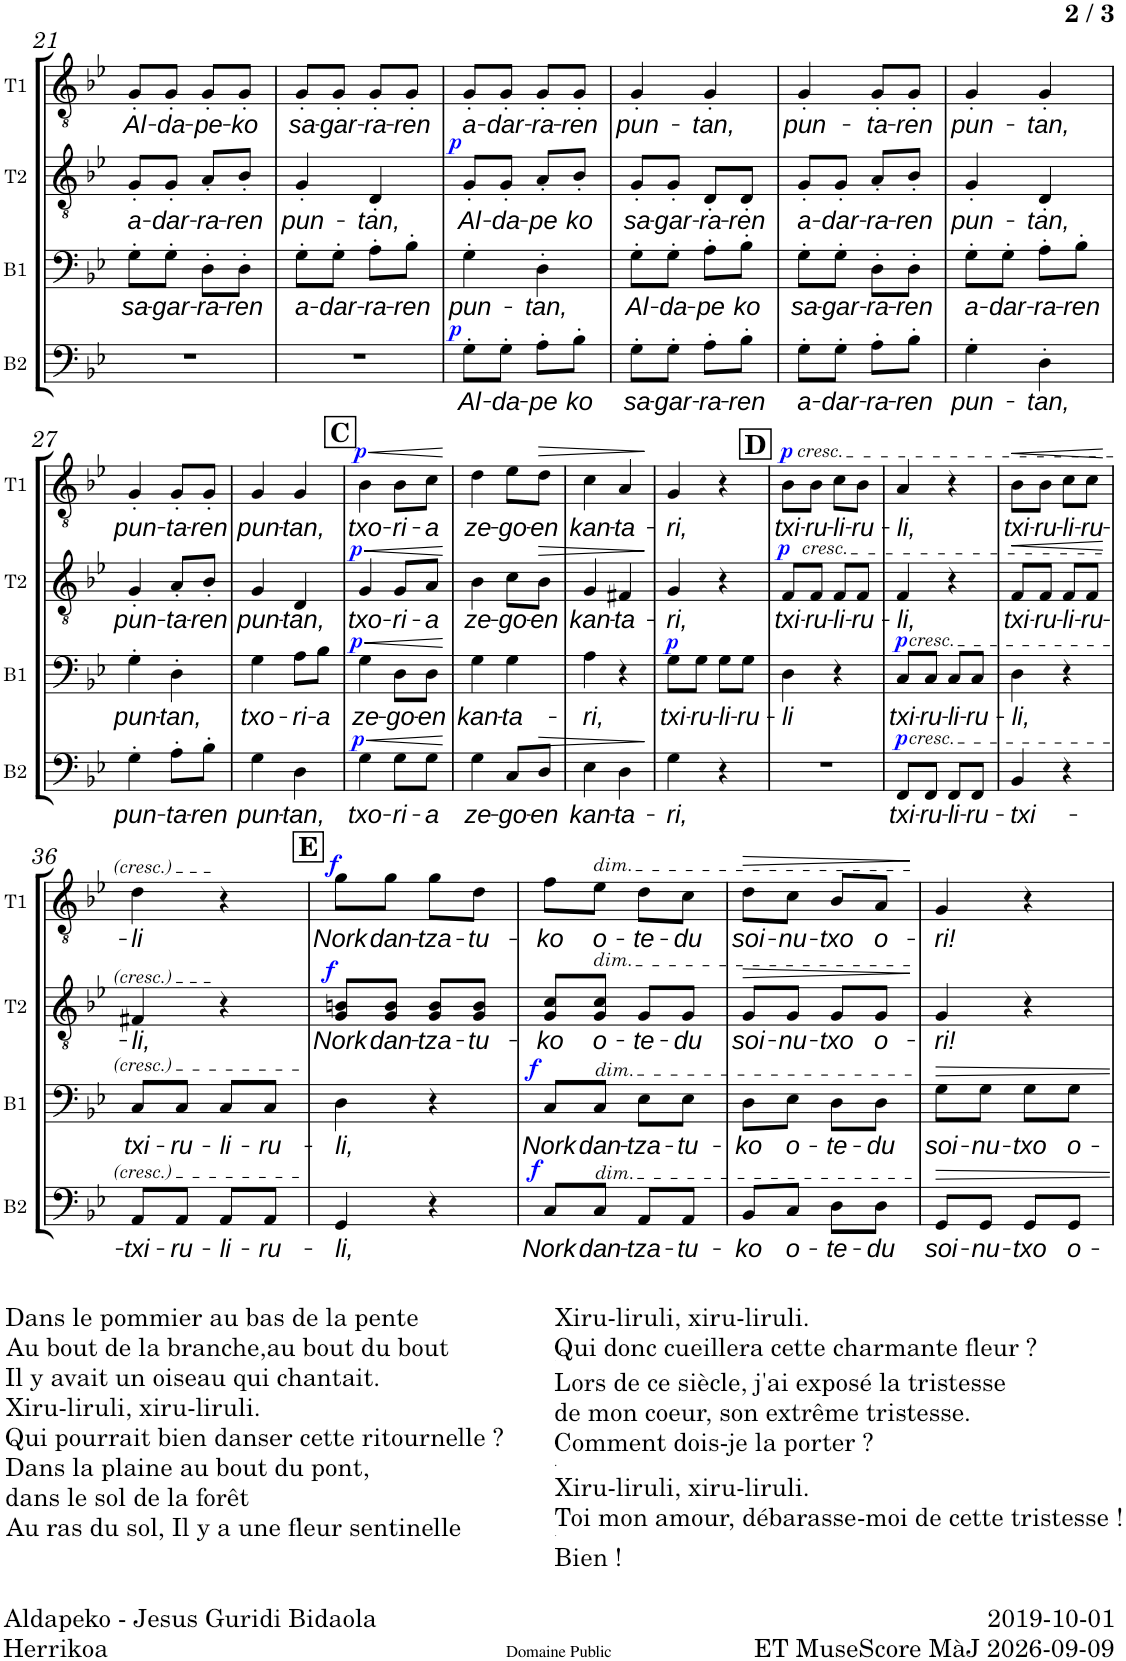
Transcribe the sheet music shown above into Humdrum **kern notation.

**kern	**text	**dynam	**kern	**text	**dynam	**kern	**text	**dynam	**kern	**text	**dynam
*part4	*part4	*part4	*part3	*part3	*part3	*part2	*part2	*part2	*part1	*part1	*part1
*staff4	*staff4	*staff4	*staff3	*staff3	*staff3	*staff2	*staff2	*staff2	*staff1	*staff1	*staff1
*I"Basse	*	*	*I"Baryton	*	*	*I"Ténor 2	*	*	*I"Ténor 1	*	*
*I'B2	*	*	*I'B1	*	*	*I'T2	*	*	*I'T1	*	*
!!LO:PB:g=z
*clefF4	*	*	*clefF4	*	*	*clefGv2	*	*	*clefGv2	*	*
*k[b-e-]	*	*	*k[b-e-]	*	*	*k[b-e-]	*	*	*k[b-e-]	*	*
*M2/4	*	*	*M2/4	*	*	*M2/4	*	*	*M2/4	*	*
=21	=21	=21	=21	=21	=21	=21	=21	=21	=21	=21	=21
!	!	!	!	!LO:LY:b	!	!	!LO:LY:b	!	!	!LO:LY:b	!
2r	.	.	8G'\L	sa-	.	8G'/L	a-	.	8G'/L	Al-	.
!	!	!	!	!LO:LY:b	!	!	!LO:LY:b	!	!	!LO:LY:b	!
.	.	.	8G'\J	-gar-	.	8G'/J	-dar-	.	8G'/J	-da-	.
!	!	!	!	!LO:LY:b	!	!	!LO:LY:b	!	!	!LO:LY:b	!
.	.	.	8D'\L	-ra-	.	8A'/L	-ra-	.	8G'/L	-pe-	.
!	!	!	!	!LO:LY:b	!	!	!LO:LY:b	!	!	!LO:LY:b	!
.	.	.	8D'\J	-ren	.	8B-'/J	-ren	.	8G'/J	-ko	.
=22	=22	=22	=22	=22	=22	=22	=22	=22	=22	=22	=22
!	!	!	!	!LO:LY:b	!	!	!LO:LY:b	!	!	!LO:LY:b	!
2r	.	.	8G'\L	a-	.	4G'/	pun-	.	8G'/L	sa-	.
!	!	!	!	!LO:LY:b	!	!	!	!	!	!LO:LY:b	!
.	.	.	8G'\J	-dar-	.	.	.	.	8G'/J	-gar-	.
!	!	!	!	!LO:LY:b	!	!	!LO:LY:b	!	!	!LO:LY:b	!
.	.	.	8A'\L	-ra-	.	4D'/	-tan,	.	8G'/L	-ra-	.
!	!	!	!	!LO:LY:b	!	!	!	!	!	!LO:LY:b	!
.	.	.	8B-'\J	-ren	.	.	.	.	8G'/J	-ren	.
=23	=23	=23	=23	=23	=23	=23	=23	=23	=23	=23	=23
!	!LO:LY:b	!LO:DY:a	!	!LO:LY:b	!	!	!LO:LY:b	!LO:DY:a	!	!LO:LY:b	!
8G'\L	Al-	p	4G'\	pun-	.	8G'/L	Al-	p	8G'/L	a-	.
!	!LO:LY:b	!	!	!	!	!	!LO:LY:b	!	!	!LO:LY:b	!
8G'\J	-da-	.	.	.	.	8G'/J	-da-	.	8G'/J	-dar-	.
!	!LO:LY:b	!	!	!LO:LY:b	!	!	!LO:LY:b	!	!	!LO:LY:b	!
8A'\L	-pe	.	4D'\	-tan,	.	8A'/L	-pe	.	8G'/L	-ra-	.
!	!LO:LY:b	!	!	!	!	!	!LO:LY:b	!	!	!LO:LY:b	!
8B-'\J	ko	.	.	.	.	8B-'/J	ko	.	8G'/J	-ren	.
=24	=24	=24	=24	=24	=24	=24	=24	=24	=24	=24	=24
!	!LO:LY:b	!	!	!LO:LY:b	!	!	!LO:LY:b	!	!	!LO:LY:b	!
8G'\L	sa-	.	8G'\L	Al-	.	8G'/L	sa-	.	4G'/	pun-	.
!	!LO:LY:b	!	!	!LO:LY:b	!	!	!LO:LY:b	!	!	!	!
8G'\J	-gar-	.	8G'\J	-da-	.	8G'/J	-gar-	.	.	.	.
!	!LO:LY:b	!	!	!LO:LY:b	!	!	!LO:LY:b	!	!	!LO:LY:b	!
8A'\L	-ra-	.	8A'\L	-pe	.	8D'/L	-ra-	.	4G'/	-tan,	.
!	!LO:LY:b	!	!	!LO:LY:b	!	!	!LO:LY:b	!	!	!	!
8B-'\J	-ren	.	8B-'\J	ko	.	8D'/J	-ren	.	.	.	.
=25	=25	=25	=25	=25	=25	=25	=25	=25	=25	=25	=25
!	!LO:LY:b	!	!	!LO:LY:b	!	!	!LO:LY:b	!	!	!LO:LY:b	!
8G'\L	a-	.	8G'\L	sa-	.	8G'/L	a-	.	4G'/	pun-	.
!	!LO:LY:b	!	!	!LO:LY:b	!	!	!LO:LY:b	!	!	!	!
8G'\J	-dar-	.	8G'\J	-gar-	.	8G'/J	-dar-	.	.	.	.
!	!LO:LY:b	!	!	!LO:LY:b	!	!	!LO:LY:b	!	!	!LO:LY:b	!
8A'\L	-ra-	.	8D'\L	-ra-	.	8A'/L	-ra-	.	8G'/L	-ta-	.
!	!LO:LY:b	!	!	!LO:LY:b	!	!	!LO:LY:b	!	!	!LO:LY:b	!
8B-'\J	-ren	.	8D'\J	-ren	.	8B-'/J	-ren	.	8G'/J	-ren	.
=26	=26	=26	=26	=26	=26	=26	=26	=26	=26	=26	=26
!	!LO:LY:b	!	!	!LO:LY:b	!	!	!LO:LY:b	!	!	!LO:LY:b	!
4G'\	pun-	.	8G'\L	a-	.	4G'/	pun-	.	4G'/	pun-	.
!	!	!	!	!LO:LY:b	!	!	!	!	!	!	!
.	.	.	8G'\J	-dar-	.	.	.	.	.	.	.
!	!LO:LY:b	!	!	!LO:LY:b	!	!	!LO:LY:b	!	!	!LO:LY:b	!
4D'\	-tan,	.	8A'\L	-ra-	.	4D'/	-tan,	.	4G'/	-tan,	.
!	!	!	!	!LO:LY:b	!	!	!	!	!	!	!
.	.	.	8B-'\J	-ren	.	.	.	.	.	.	.
!!LO:LB:g=z
=27	=27	=27	=27	=27	=27	=27	=27	=27	=27	=27	=27
!	!LO:LY:b	!	!	!LO:LY:b	!	!	!LO:LY:b	!	!	!LO:LY:b	!
4G'\	pun-	.	4G'\	pun-	.	4G'/	pun-	.	4G'/	pun-	.
!	!LO:LY:b	!	!	!LO:LY:b	!	!	!LO:LY:b	!	!	!LO:LY:b	!
8A'\L	-ta-	.	4D'\	-tan,	.	8A'/L	-ta-	.	8G'/L	-ta-	.
!	!LO:LY:b	!	!	!	!	!	!LO:LY:b	!	!	!LO:LY:b	!
8B-'\J	-ren	.	.	.	.	8B-'/J	-ren	.	8G'/J	-ren	.
=28	=28	=28	=28	=28	=28	=28	=28	=28	=28	=28	=28
!	!LO:LY:b	!	!	!LO:LY:b	!	!	!LO:LY:b	!	!	!LO:LY:b	!
4G\	pun-	.	4G\	txo-	.	4G/	pun-	.	4G/	pun-	.
!	!LO:LY:b	!	!	!LO:LY:b	!	!	!LO:LY:b	!	!	!LO:LY:b	!
4D\	-tan,	.	8A\L	-ri-	.	4D/	-tan,	.	4G/	-tan,	.
!	!	!	!	!LO:LY:b	!	!	!	!	!	!	!
.	.	.	8B-\J	-a	.	.	.	.	.	.	.
!!LO:REH:place=s1:a:B:cj:fs=14:t=C
=29	=29	=29	=29	=29	=29	=29	=29	=29	=29	=29	=29
!	!LO:LY:b	!LO:HP:b	!	!LO:LY:b	!LO:HP:b	!	!LO:LY:b	!LO:HP:b	!	!LO:LY:b	!LO:HP:b
!	!	!LO:DY:n=1:a	!	!	!LO:DY:n=1:a	!	!	!LO:DY:n=1:a	!	!	!LO:DY:n=1:a
4G\	txo-	< p	4G\	ze-	< p	4G/	txo-	< p	4B-\	txo-	< p
!	!LO:LY:b	!	!	!LO:LY:b	!	!	!LO:LY:b	!	!	!LO:LY:b	!
8G\L	-ri-	.	8D\L	-go-	.	8G/L	-ri-	.	8B-\L	-ri-	.
!	!LO:LY:b	!	!	!LO:LY:b	!	!	!LO:LY:b	!	!	!LO:LY:b	!
8G\J	-a	.	8D\J	-en	.	8A/J	-a	.	8c\J	-a	.
.	.	[	.	.	[	.	.	[	.	.	[
=30	=30	=30	=30	=30	=30	=30	=30	=30	=30	=30	=30
!	!LO:LY:b	!	!	!LO:LY:b	!	!	!LO:LY:b	!	!	!LO:LY:b	!
4G\	ze-	.	4G\	kan-	.	4B-\	ze-	.	4d\	ze-	.
!	!LO:LY:b	!	!	!LO:LY:b	!	!	!LO:LY:b	!	!	!LO:LY:b	!
8C/L	-go-	.	4G\	-ta-	.	8c\L	-go-	.	8e-\L	-go-	.
!	!LO:LY:b	!LO:HP:b	!	!	!	!	!LO:LY:b	!LO:HP:b	!	!LO:LY:b	!LO:HP:b
8D/J	-en	>	.	.	.	8B-\J	-en	>	8d\J	-en	>
=31	=31	=31	=31	=31	=31	=31	=31	=31	=31	=31	=31
!	!LO:LY:b	!	!	!LO:LY:b	!	!	!LO:LY:b	!	!	!LO:LY:b	!
4E-\	kan-	.	4A\	-ri,	.	4G/	kan-	.	4c\	kan-	.
!	!LO:LY:b	!	!	!	!	!	!LO:LY:b	!	!	!LO:LY:b	!
4D\	-ta-	.	4r	.	.	4F#X/	-ta-	.	4A/	-ta-	.
.	.	]	.	.	.	.	.	]	.	.	]
=32	=32	=32	=32	=32	=32	=32	=32	=32	=32	=32	=32
!	!LO:LY:b	!	!	!LO:LY:b	!LO:DY:a	!	!LO:LY:b	!	!	!LO:LY:b	!
4G\	-ri,	.	8G\L	txi-	p	4G/	-ri,	.	4G/	-ri,	.
!	!	!	!	!LO:LY:b	!	!	!	!	!	!	!
.	.	.	8G\J	-ru-	.	.	.	.	.	.	.
!	!	!	!	!LO:LY:b	!	!	!	!	!	!	!
4r	.	.	8G\L	-li-	.	4r	.	.	4r	.	.
!	!	!	!	!LO:LY:b	!	!	!	!	!	!	!
.	.	.	8G\J	-ru-	.	.	.	.	.	.	.
!!LO:REH:place=s1:a:B:cj:fs=14:t=D
=33	=33	=33	=33	=33	=33	=33	=33	=33	=33	=33	=33
!	!	!	!	!	!	!	!	!	!LO:TX:a:i:t=cresc.	!	!
!	!	!	!	!	!	!LO:TX:a:i:t=cresc.	!	!	!	!	!
!	!	!	!	!LO:LY:b	!	!	!LO:LY:b	!LO:DY:a	!	!LO:LY:b	!LO:DY:a
2r	.	.	4D\	li	.	8F/L	txi-	p	8B-\L	txi-	p
!	!	!	!	!	!	!	!LO:LY:b	!	!	!LO:LY:b	!
.	.	.	.	.	.	8F/J	-ru-	.	8B-\J	-ru-	.
!	!	!	!	!	!	!	!LO:LY:b	!	!	!LO:LY:b	!
.	.	.	4r	.	.	8F/L	-li-	.	8c\L	-li-	.
!	!	!	!	!	!	!	!LO:LY:b	!	!	!LO:LY:b	!
.	.	.	.	.	.	8F/J	-ru-	.	8B-\J	-ru-	.
=34	=34	=34	=34	=34	=34	=34	=34	=34	=34	=34	=34
!	!	!	!LO:TX:a:i:t=cresc.	!	!	!	!	!	!	!	!
!LO:TX:a:i:t=cresc.	!	!	!	!	!	!	!	!	!	!	!
!	!LO:LY:b	!LO:DY:a	!	!LO:LY:b	!LO:DY:a	!	!LO:LY:b	!	!	!LO:LY:b	!
8FF/L	txi-	p	8C/L	txi-	p	4F/	-li,	.	4A/	-li,	.
!	!LO:LY:b	!	!	!LO:LY:b	!	!	!	!	!	!	!
8FF/J	-ru-	.	8C/J	-ru-	.	.	.	.	.	.	.
!	!LO:LY:b	!	!	!LO:LY:b	!	!	!	!	!	!	!
8FF/L	-li-	.	8C/L	-li-	.	4r	.	.	4r	.	.
!	!LO:LY:b	!	!	!LO:LY:b	!	!	!	!	!	!	!
8FF/J	-ru-	.	8C/J	-ru-	.	.	.	.	.	.	.
=35	=35	=35	=35	=35	=35	=35	=35	=35	=35	=35	=35
!	!LO:LY:b	!	!	!LO:LY:b	!	!	!LO:LY:b	!LO:HP:b	!	!LO:LY:b	!LO:HP:b
4BB-/	txi-	.	4D\	-li,	.	8F/L	txi-	<	8B-\L	txi-	<
!	!	!	!	!	!	!	!LO:LY:b	!	!	!LO:LY:b	!
.	.	.	.	.	.	8F/J	-ru-	.	8B-\J	-ru-	.
!	!	!	!	!	!	!	!LO:LY:b	!	!	!LO:LY:b	!
4r	.	.	4r	.	.	8F/L	-li-	.	8c\L	-li-	.
!	!	!	!	!	!	!	!LO:LY:b	!	!	!LO:LY:b	!
.	.	.	.	.	.	8F/J	-ru-	.	8c\J	-ru-	.
.	.	.	.	.	.	.	.	[	.	.	[
!!LO:LB:g=z
=36	=36	=36	=36	=36	=36	=36	=36	=36	=36	=36	=36
!	!LO:LY:b	!	!	!LO:LY:b	!	!	!LO:LY:b	!	!	!LO:LY:b	!
8AA/L	txi-	.	8C/L	txi-	.	4F#X/	-li,	.	4d\	-li	.
!	!LO:LY:b	!	!	!LO:LY:b	!	!	!	!	!	!	!
8AA/J	-ru-	.	8C/J	-ru-	.	.	.	.	.	.	.
!	!LO:LY:b	!	!	!LO:LY:b	!	!	!	!	!	!	!
8AA/L	-li-	.	8C/L	-li-	.	4r	.	.	4r	.	.
!	!LO:LY:b	!	!	!LO:LY:b	!	!	!	!	!	!	!
8AA/J	-ru-	.	8C/J	-ru-	.	.	.	.	.	.	.
!!LO:REH:place=s1:a:B:cj:fs=14:t=E
=37	=37	=37	=37	=37	=37	=37	=37	=37	=37	=37	=37
!	!LO:LY:b	!	!	!LO:LY:b	!	!	!LO:LY:b	!LO:DY:a	!	!LO:LY:b	!LO:DY:a
4GG/	-li,	.	4D\	-li,	.	8G/ 8Bn/L	Nork	f	8g\L	Nork	f
!	!	!	!	!	!	!	!LO:LY:b	!	!	!LO:LY:b	!
.	.	.	.	.	.	8G/ 8B/J	dan-	.	8g\J	dan-	.
!	!	!	!	!	!	!	!LO:LY:b	!	!	!LO:LY:b	!
4r	.	.	4r	.	.	8G/ 8B/L	-tza-	.	8g\L	-tza-	.
!	!	!	!	!	!	!	!LO:LY:b	!	!	!LO:LY:b	!
.	.	.	.	.	.	8G/ 8B/J	-tu-	.	8d\J	-tu-	.
=38	=38	=38	=38	=38	=38	=38	=38	=38	=38	=38	=38
!	!LO:LY:b	!LO:DY:a	!	!LO:LY:b	!LO:DY:a	!	!LO:LY:b	!	!	!LO:LY:b	!
8C/L	Nork	f	8C/L	Nork	f	8G/ 8c/L	-ko	.	8f\L	-ko	.
!	!	!	!	!	!	!	!	!	!LO:TX:a:i:t=dim.	!	!
!	!	!	!	!	!	!LO:TX:a:i:t=dim.	!	!	!	!	!
!	!	!	!LO:TX:a:i:t=dim.	!	!	!	!	!	!	!	!
!LO:TX:a:i:t=dim.	!	!	!	!	!	!	!	!	!	!	!
!	!LO:LY:b	!	!	!LO:LY:b	!	!	!LO:LY:b	!	!	!LO:LY:b	!
8C/J	dan-	.	8C/J	dan-	.	8G/ 8c/J	o-	.	8e-\J	o-	.
!	!LO:LY:b	!	!	!LO:LY:b	!	!	!LO:LY:b	!	!	!LO:LY:b	!
8AA/L	-tza-	.	8E-\L	-tza-	.	8G/L	-te-	.	8d\L	-te-	.
!	!LO:LY:b	!	!	!LO:LY:b	!	!	!LO:LY:b	!	!	!LO:LY:b	!
8AA/J	-tu-	.	8E-\J	-tu-	.	8G/J	-du	.	8c\J	-du	.
=39	=39	=39	=39	=39	=39	=39	=39	=39	=39	=39	=39
!	!LO:LY:b	!	!	!LO:LY:b	!	!	!LO:LY:b	!LO:HP:b	!	!LO:LY:b	!LO:HP:b
8BB-/L	-ko	.	8D\L	-ko	.	8G/L	soi-	>	8d\L	soi-	>
!	!LO:LY:b	!	!	!LO:LY:b	!	!	!LO:LY:b	!	!	!LO:LY:b	!
8C/J	o-	.	8E-\J	o-	.	8G/J	-nu-	.	8c\J	-nu-	.
!	!LO:LY:b	!	!	!LO:LY:b	!	!	!LO:LY:b	!	!	!LO:LY:b	!
8D\L	-te-	.	8D\L	-te-	.	8G/L	-txo	.	8B-/L	-txo	.
!	!LO:LY:b	!	!	!LO:LY:b	!	!	!LO:LY:b	!	!	!LO:LY:b	!
8D\J	-du	.	8D\J	-du	.	8G/J	o-	.	8A/J	o-	.
.	.	.	.	.	.	.	.	]	.	.	]
=40	=40	=40	=40	=40	=40	=40	=40	=40	=40	=40	=40
!	!LO:LY:b	!	!	!LO:LY:b	!	!	!LO:LY:b	!	!	!LO:LY:b	!
8GG/L	soi-	.	8G\L	soi-	.	4G/	-ri!	.	4G/	-ri!	.
!	!LO:LY:b	!	!	!LO:LY:b	!	!	!	!	!	!	!
8GG/J	-nu-	.	8G\J	-nu-	.	.	.	.	.	.	.
!	!LO:LY:b	!	!	!LO:LY:b	!	!	!	!	!	!	!
8GG/L	-txo	.	8G\L	-txo	.	4r	.	.	4r	.	.
!	!LO:LY:b	!	!	!LO:LY:b	!	!	!	!	!	!	!
8GG/J	o-	.	8G\J	o-	.	.	.	.	.	.	.
=	=	=	=	=	=	=	=	=	=	=	=
*-	*-	*-	*-	*-	*-	*-	*-	*-	*-	*-	*-
